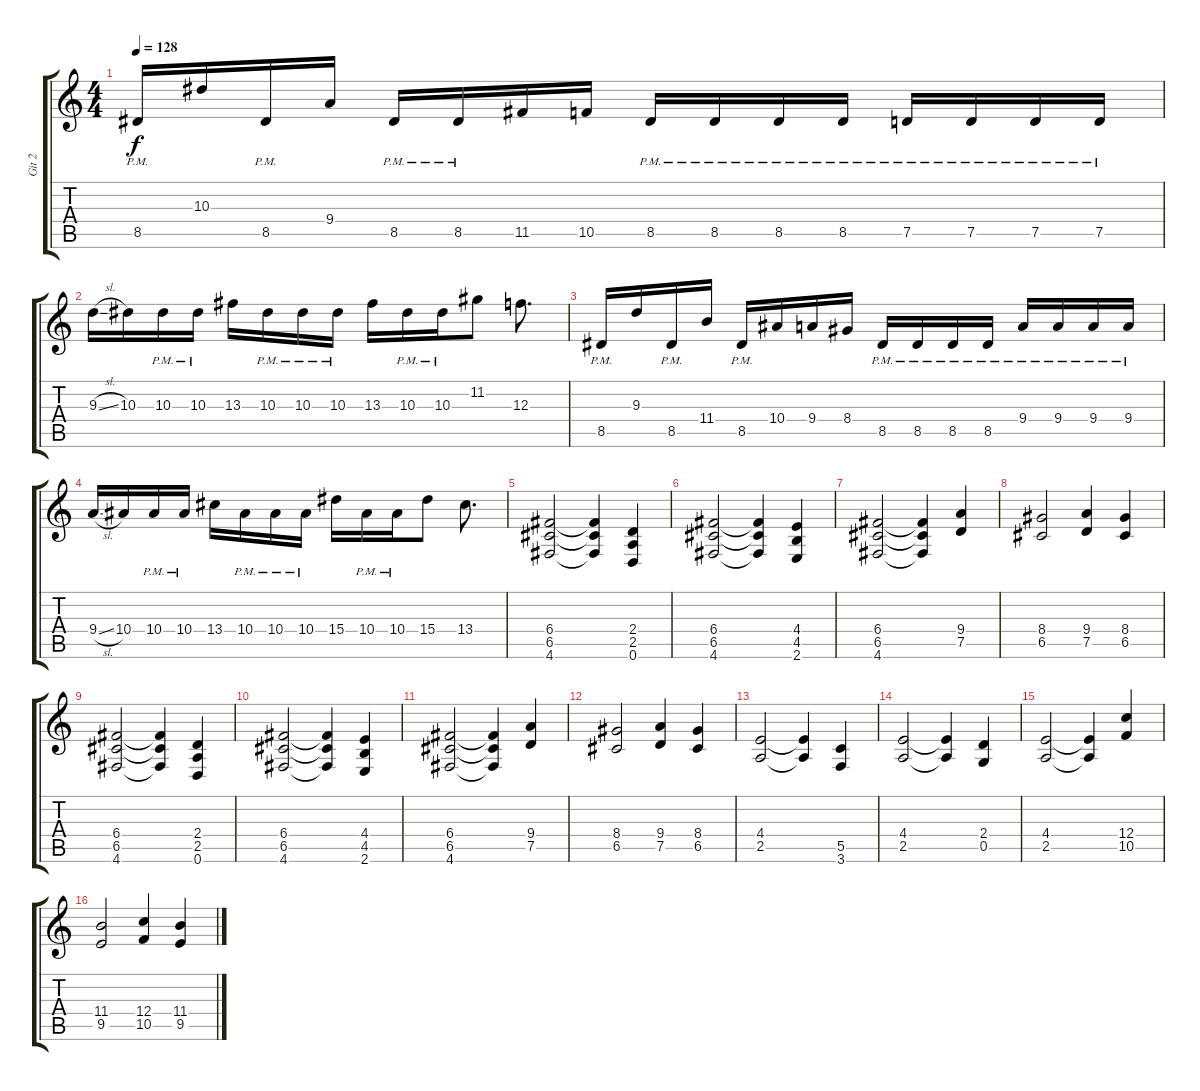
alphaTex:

\track ("Git 2" "Git 2") {instrument distortionguitar}
\staff {score tabs}
\tuning (D4 A3 F3 C3 G2 D2) {hide}
\ts (4 4)
\tempo 128
\clef g2
\ks c
8.5{pm}.16{dy f} 10.3.16 8.5{pm}.16 9.4.16 8.5{pm}.16 8.5{pm}.16 11.5.16 10.5.16 8.5{pm}.16 8.5{pm}.16 8.5{pm}.16 8.5{pm}.16 7.5{pm}.16 7.5{pm}.16 7.5{pm}.16 7.5{pm}.16 |
9.3{sl}.16 10.3.16 10.3{pm}.16 10.3{pm}.16 13.3.16 10.3{pm}.16 10.3{pm}.16 10.3{pm}.16 13.3.16 10.3{pm}.16 10.3{pm}.16 11.2.8 12.3.8{d} |
8.5{pm}.16 9.3.16 8.5{pm}.16 11.4.16 8.5{pm}.16 10.4.16 9.4.16 8.4.16 8.5{pm}.16 8.5{pm}.16 8.5{pm}.16 8.5{pm}.16 9.4{pm}.16 9.4{pm}.16 9.4{pm}.16 9.4{pm}.16 |
9.4{sl}.16 10.4.16 10.4{pm}.16 10.4{pm}.16 13.4.16 10.4{pm}.16 10.4{pm}.16 10.4{pm}.16 15.4.16 10.4{pm}.16 10.4{pm}.16 15.4.8 13.4.8{d} |
(6.4 6.5 4.6).2 (6.4{t} 6.5{t} 4.6{t}).4 (2.4 2.5 0.6).4 |
(6.4 6.5 4.6).2 (6.4{t} 6.5{t} 4.6{t}).4 (4.4 4.5 2.6).4 |
(6.4 6.5 4.6).2 (6.4{t} 6.5{t} 4.6{t}).4 (9.4 7.5).4 |
(8.4 6.5).2 (9.4 7.5).4 (8.4 6.5).4 |
(6.4 6.5 4.6).2 (6.4{t} 6.5{t} 4.6{t}).4 (2.4 2.5 0.6).4 |
(6.4 6.5 4.6).2 (6.4{t} 6.5{t} 4.6{t}).4 (4.4 4.5 2.6).4 |
(6.4 6.5 4.6).2 (6.4{t} 6.5{t} 4.6{t}).4 (9.4 7.5).4 |
(8.4 6.5).2 (9.4 7.5).4 (8.4 6.5).4 |
(4.4 2.5).2 (4.4{t} 2.5{t}).4 (5.5 3.6).4 |
(4.4 2.5).2 (4.4{t} 2.5{t}).4 (2.4 0.5).4 |
(4.4 2.5).2 (4.4{t} 2.5{t}).4 (12.4 10.5).4 |
(11.4 9.5).2 (12.4 10.5).4 (11.4 9.5).4
